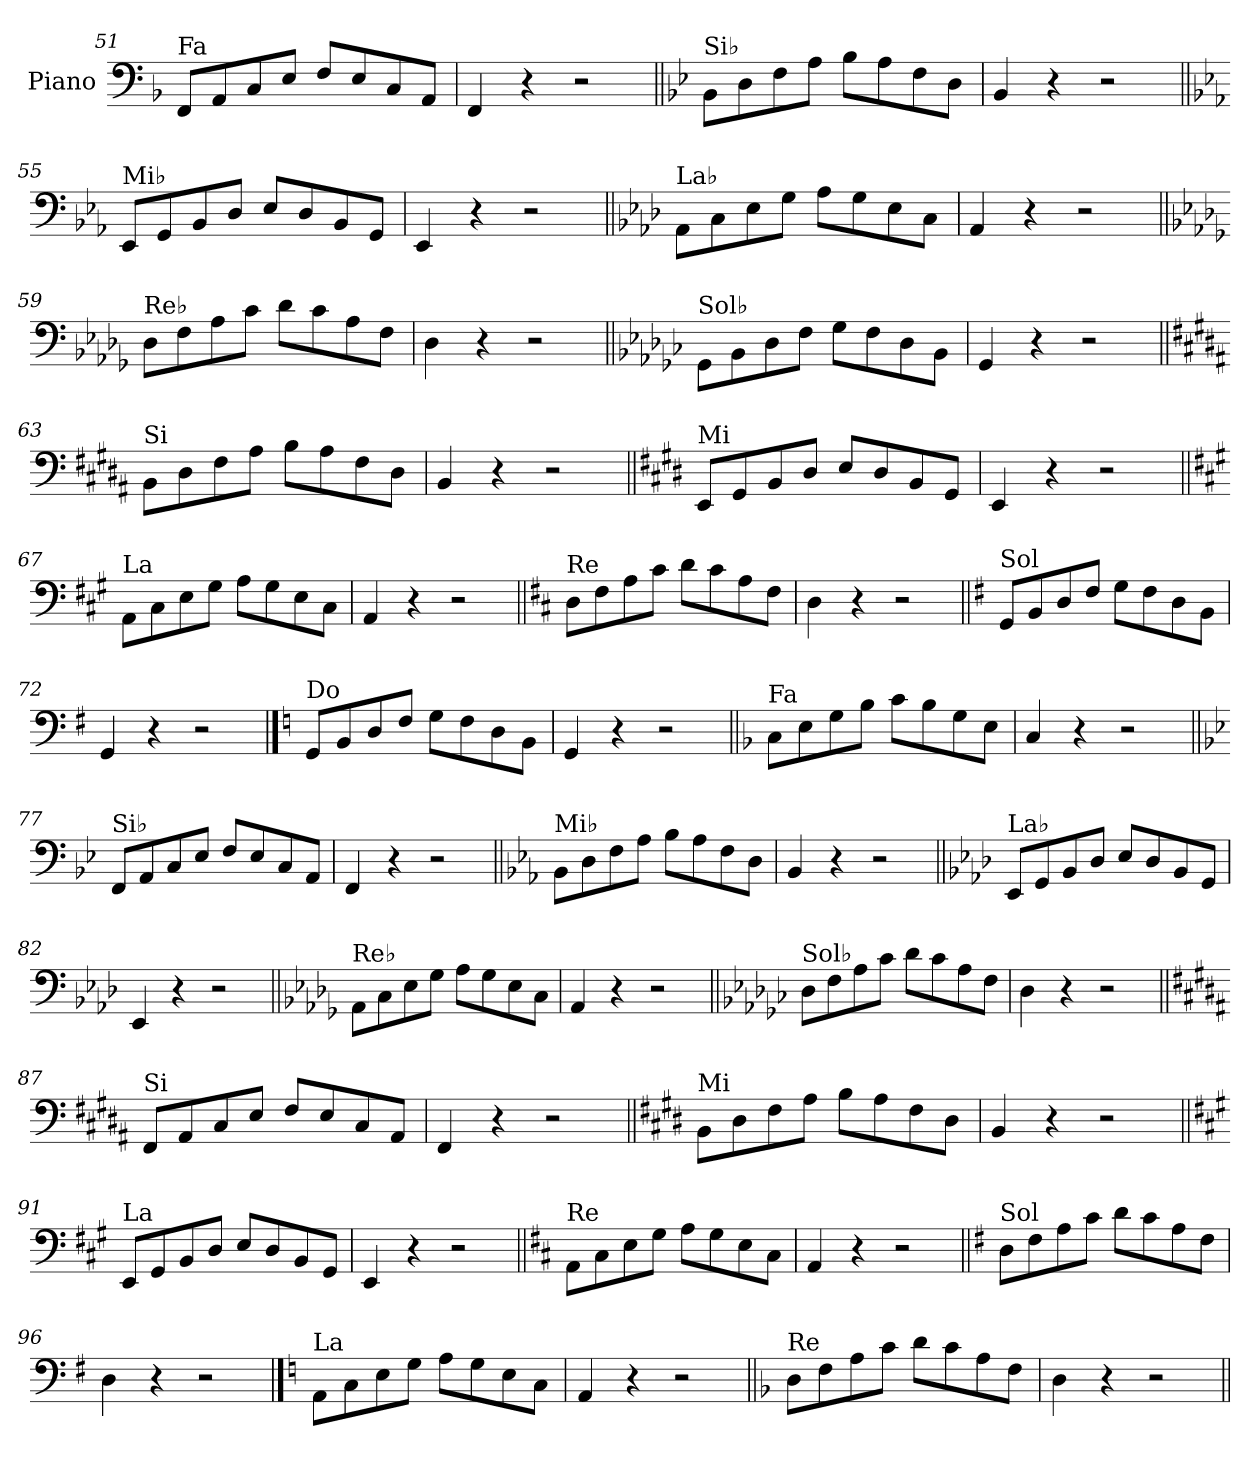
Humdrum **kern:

**kern
*part1
*staff1
*I"Piano
*I'Pno.
*clefF4
*k[b-]
=51
!LO:TX:a:t=Fa
8FF/L
8AA/
8C/
8E/J
8F/L
8E/
8C/
8AA/J
=52
4FF/
4r
2r
=53||
*k[b-e-]
!LO:TX:a:t=Si♭
8BB-\L
8D\
8F\
8A\J
8B-\L
8A\
8F\
8D\J
=54
4BB-/
4r
2r
!!LO:LB:g=z
=55||
*k[b-e-a-]
!LO:TX:a:t=Mi♭
8EE-/L
8GG/
8BB-/
8D/J
8E-/L
8D/
8BB-/
8GG/J
=56
4EE-/
4r
2r
=57||
*k[b-e-a-d-]
!LO:TX:a:t=La♭
8AA-\L
8C\
8E-\
8G\J
8A-\L
8G\
8E-\
8C\J
=58
4AA-/
4r
2r
=59||
*k[b-e-a-d-g-]
!LO:TX:a:t=Re♭
8D-\L
8F\
8A-\
8c\J
8d-\L
8c\
8A-\
8F\J
=60
4D-\
4r
2r
!!LO:LB:g=z
=61||
*k[b-e-a-d-g-c-]
!LO:TX:a:t=Sol♭
8GG-\L
8BB-\
8D-\
8F\J
8G-\L
8F\
8D-\
8BB-\J
=62
4GG-/
4r
2r
=63||
*k[f#c#g#d#a#]
!LO:TX:a:t=Si
8BB\L
8D#\
8F#\
8A#\J
8B\L
8A#\
8F#\
8D#\J
=64
4BB/
4r
2r
=65||
*k[f#c#g#d#]
!LO:TX:a:t=Mi
8EE/L
8GG#/
8BB/
8D#/J
8E/L
8D#/
8BB/
8GG#/J
=66
4EE/
4r
2r
!!LO:LB:g=z
=67||
*k[f#c#g#]
!LO:TX:a:t=La
8AA\L
8C#\
8E\
8G#\J
8A\L
8G#\
8E\
8C#\J
=68
4AA/
4r
2r
=69||
*k[f#c#]
!LO:TX:a:t=Re
8D\L
8F#\
8A\
8c#\J
8d\L
8c#\
8A\
8F#\J
=70
4D\
4r
2r
=71||
*k[f#]
!LO:TX:a:t=Sol
8GG/L
8BB/
8D/
8F#/J
8G\L
8F#\
8D\
8BB\J
=72
4GG/
4r
2r
!!LO:LB:g=z
==73
*k[]
!LO:TX:a:t=Do
8GG/L
8BB/
8D/
8F/J
8G\L
8F\
8D\
8BB\J
=74
4GG/
4r
2r
=75||
*k[b-]
!LO:TX:a:t=Fa
8C\L
8E\
8G\
8B-\J
8c\L
8B-\
8G\
8E\J
=76
4C/
4r
2r
=77||
*k[b-e-]
!LO:TX:a:t=Si♭
8FF/L
8AA/
8C/
8E-/J
8F/L
8E-/
8C/
8AA/J
=78
4FF/
4r
2r
!!LO:LB:g=z
=79||
*k[b-e-a-]
!LO:TX:a:t=Mi♭
8BB-\L
8D\
8F\
8A-\J
8B-\L
8A-\
8F\
8D\J
=80
4BB-/
4r
2r
=81||
*k[b-e-a-d-]
!LO:TX:a:t=La♭
8EE-/L
8GG/
8BB-/
8D-/J
8E-/L
8D-/
8BB-/
8GG/J
=82
4EE-/
4r
2r
=83||
*k[b-e-a-d-g-]
!LO:TX:a:t=Re♭
8AA-\L
8C\
8E-\
8G-\J
8A-\L
8G-\
8E-\
8C\J
=84
4AA-/
4r
2r
!!LO:LB:g=z
=85||
*k[b-e-a-d-g-c-]
!LO:TX:a:t=Sol♭
8D-\L
8F\
8A-\
8c-\J
8d-\L
8c-\
8A-\
8F\J
=86
4D-\
4r
2r
=87||
*k[f#c#g#d#a#]
!LO:TX:a:t=Si
8FF#/L
8AA#/
8C#/
8E/J
8F#/L
8E/
8C#/
8AA#/J
=88
4FF#/
4r
2r
=89||
*k[f#c#g#d#]
!LO:TX:a:t=Mi
8BB\L
8D#\
8F#\
8A\J
8B\L
8A\
8F#\
8D#\J
=90
4BB/
4r
2r
!!LO:LB:g=z
=91||
*k[f#c#g#]
!LO:TX:a:t=La
8EE/L
8GG#/
8BB/
8D/J
8E/L
8D/
8BB/
8GG#/J
=92
4EE/
4r
2r
=93||
*k[f#c#]
!LO:TX:a:t=Re
8AA\L
8C#\
8E\
8G\J
8A\L
8G\
8E\
8C#\J
=94
4AA/
4r
2r
=95||
*k[f#]
!LO:TX:a:t=Sol
8D\L
8F#\
8A\
8c\J
8d\L
8c\
8A\
8F#\J
=96
4D\
4r
2r
!!LO:PB:g=z
==97
*k[]
!LO:TX:a:t=La
8AA\L
8C\
8E\
8G\J
8A\L
8G\
8E\
8C\J
=98
4AA/
4r
2r
=99||
*k[b-]
!LO:TX:a:t=Re
8D\L
8F\
8A\
8c\J
8d\L
8c\
8A\
8F\J
=100
4D\
4r
2r
=||
*-
